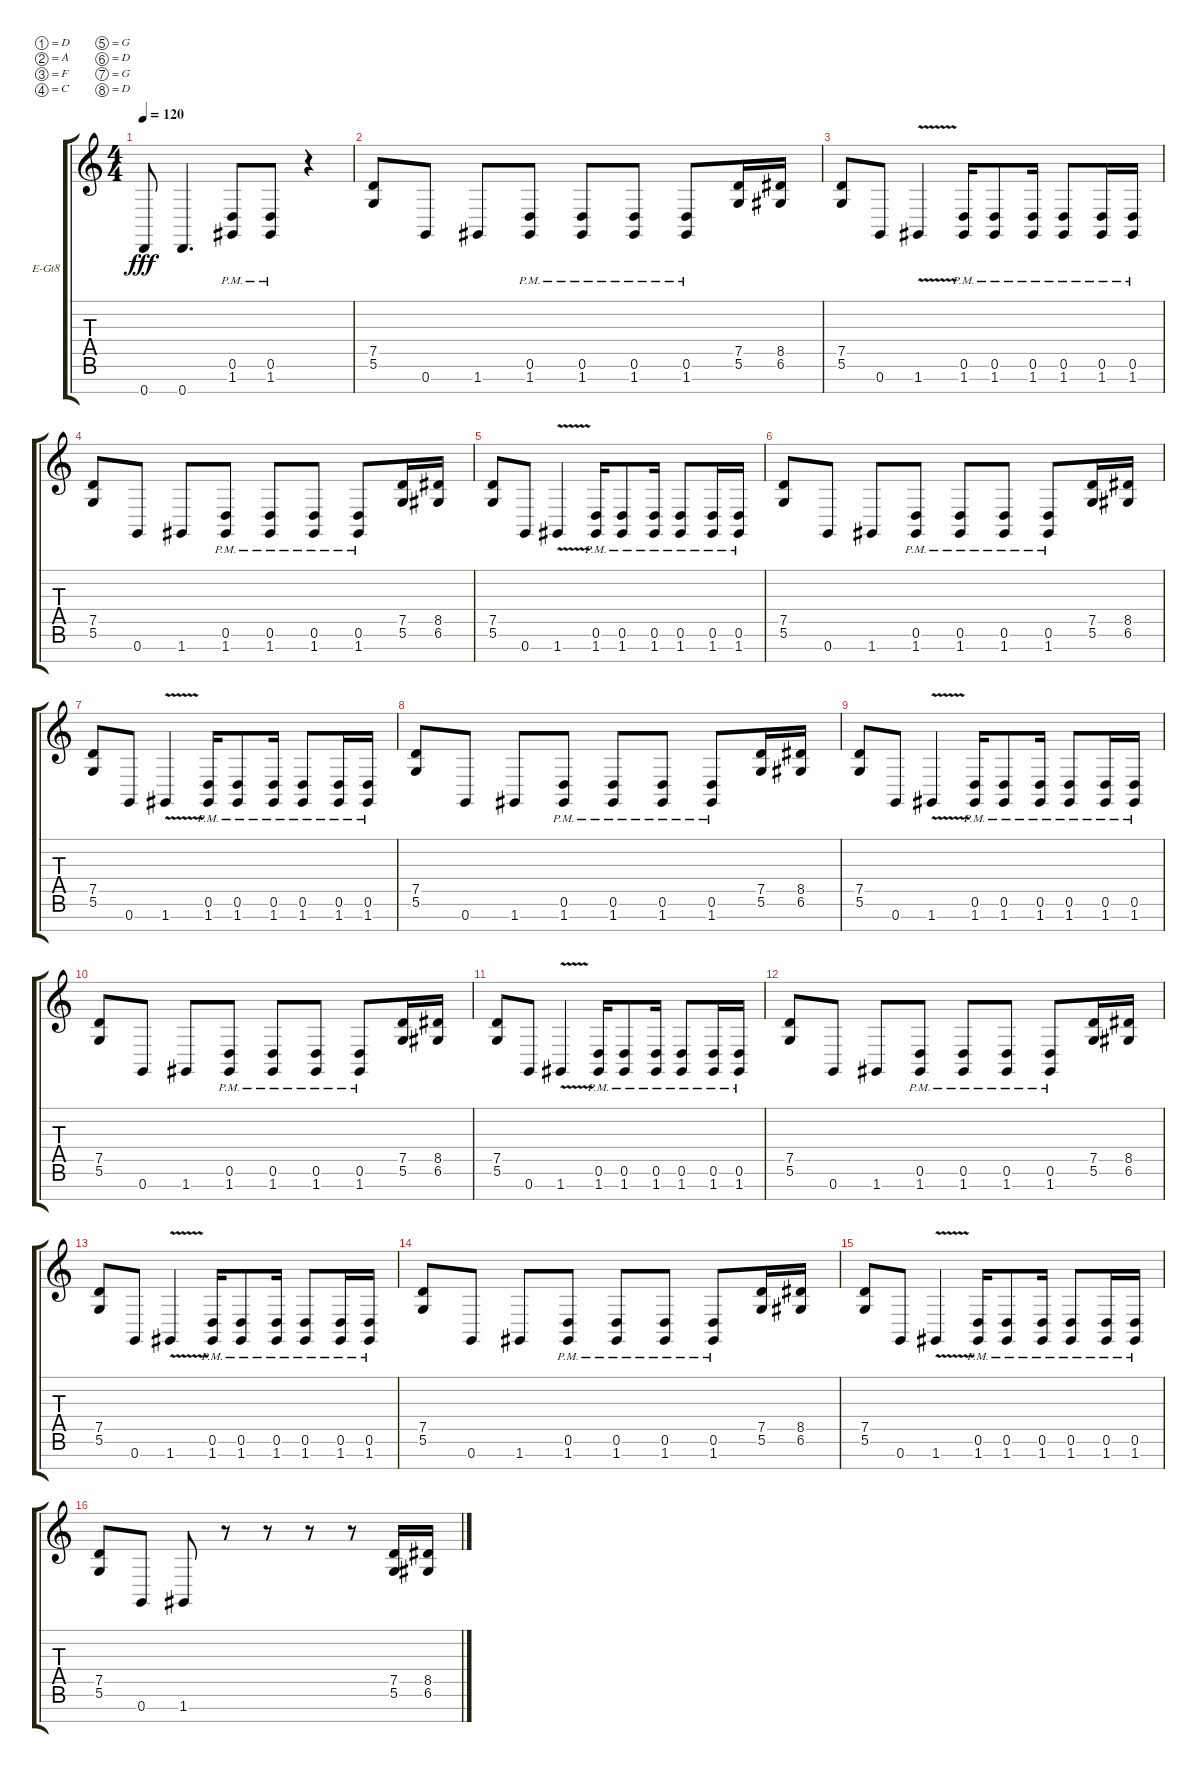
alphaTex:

\bracketExtendMode groupsimilarinstruments
\firstSystemTrackNameOrientation horizontal
\otherSystemsTrackNameOrientation horizontal
\track ("Jae" "E-Gt8") {instrument distortionguitar}
\staff {score tabs}
\tuning (D4 A3 F3 C3 G2 D2 G1 D1)
\ts (4 4)
\tempo 120
\clef g2
\ks c
0.8{t}.8{dy fff} 0.8.4{d} (1.7{pm} 0.6{pm}).8 (1.7{pm} 0.6{pm}).8 r.4 |
(7.5 5.6).8 0.7.8 1.7.8 (1.7{pm} 0.6{pm}).8 (1.7{pm} 0.6{pm}).8 (1.7{pm} 0.6{pm}).8 (1.7{pm} 0.6{pm}).8 (5.6 7.5).16 (6.6 8.5).16 |
(7.5 5.6).8 0.7.8 1.7{v}.4 (1.7{pm} 0.6{pm}).16 (1.7{pm} 0.6{pm}).8 (1.7{pm} 0.6{pm}).16 (1.7{pm} 0.6{pm}).8 (1.7{pm} 0.6{pm}).16 (1.7{pm} 0.6{pm}).16 |
(7.5 5.6).8 0.7.8 1.7.8 (1.7{pm} 0.6{pm}).8 (1.7{pm} 0.6{pm}).8 (1.7{pm} 0.6{pm}).8 (1.7{pm} 0.6{pm}).8 (5.6 7.5).16 (6.6 8.5).16 |
(7.5 5.6).8 0.7.8 1.7{v}.4 (1.7{pm} 0.6{pm}).16 (1.7{pm} 0.6{pm}).8 (1.7{pm} 0.6{pm}).16 (1.7{pm} 0.6{pm}).8 (1.7{pm} 0.6{pm}).16 (1.7{pm} 0.6{pm}).16 |
(7.5 5.6).8 0.7.8 1.7.8 (1.7{pm} 0.6{pm}).8 (1.7{pm} 0.6{pm}).8 (1.7{pm} 0.6{pm}).8 (1.7{pm} 0.6{pm}).8 (5.6 7.5).16 (6.6 8.5).16 |
(7.5 5.6).8 0.7.8 1.7{v}.4 (1.7{pm} 0.6{pm}).16 (1.7{pm} 0.6{pm}).8 (1.7{pm} 0.6{pm}).16 (1.7{pm} 0.6{pm}).8 (1.7{pm} 0.6{pm}).16 (1.7{pm} 0.6{pm}).16 |
(7.5 5.6).8 0.7.8 1.7.8 (1.7{pm} 0.6{pm}).8 (1.7{pm} 0.6{pm}).8 (1.7{pm} 0.6{pm}).8 (1.7{pm} 0.6{pm}).8 (5.6 7.5).16 (6.6 8.5).16 |
(7.5 5.6).8 0.7.8 1.7{v}.4 (1.7{pm} 0.6{pm}).16 (1.7{pm} 0.6{pm}).8 (1.7{pm} 0.6{pm}).16 (1.7{pm} 0.6{pm}).8 (1.7{pm} 0.6{pm}).16 (1.7{pm} 0.6{pm}).16 |
(7.5 5.6).8 0.7.8 1.7.8 (1.7{pm} 0.6{pm}).8 (1.7{pm} 0.6{pm}).8 (1.7{pm} 0.6{pm}).8 (1.7{pm} 0.6{pm}).8 (5.6 7.5).16 (6.6 8.5).16 |
(7.5 5.6).8 0.7.8 1.7{v}.4 (1.7{pm} 0.6{pm}).16 (1.7{pm} 0.6{pm}).8 (1.7{pm} 0.6{pm}).16 (1.7{pm} 0.6{pm}).8 (1.7{pm} 0.6{pm}).16 (1.7{pm} 0.6{pm}).16 |
(7.5 5.6).8 0.7.8 1.7.8 (1.7{pm} 0.6{pm}).8 (1.7{pm} 0.6{pm}).8 (1.7{pm} 0.6{pm}).8 (1.7{pm} 0.6{pm}).8 (5.6 7.5).16 (6.6 8.5).16 |
(7.5 5.6).8 0.7.8 1.7{v}.4 (1.7{pm} 0.6{pm}).16 (1.7{pm} 0.6{pm}).8 (1.7{pm} 0.6{pm}).16 (1.7{pm} 0.6{pm}).8 (1.7{pm} 0.6{pm}).16 (1.7{pm} 0.6{pm}).16 |
(7.5 5.6).8 0.7.8 1.7.8 (1.7{pm} 0.6{pm}).8 (1.7{pm} 0.6{pm}).8 (1.7{pm} 0.6{pm}).8 (1.7{pm} 0.6{pm}).8 (5.6 7.5).16 (6.6 8.5).16 |
(7.5 5.6).8 0.7.8 1.7{v}.4 (1.7{pm} 0.6{pm}).16 (1.7{pm} 0.6{pm}).8 (1.7{pm} 0.6{pm}).16 (1.7{pm} 0.6{pm}).8 (1.7{pm} 0.6{pm}).16 (1.7{pm} 0.6{pm}).16 |
(7.5 5.6).8 0.7.8 1.7.8 r.8 r.8 r.8 r.8 (5.6 7.5).16 (6.6 8.5).16
